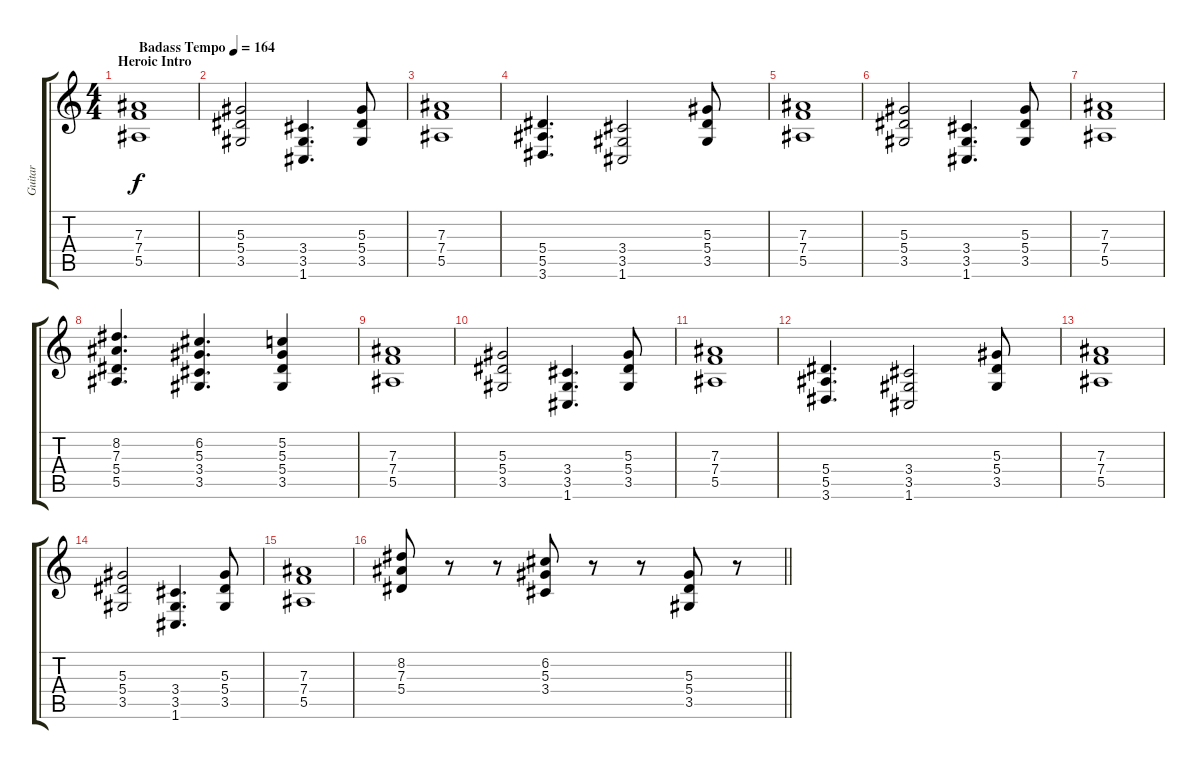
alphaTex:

\track ("Guitar" "Guitar") {instrument distortionguitar}
\staff {score tabs}
\tuning (C4 G3 Eb3 Bb2 F2 C2) {hide}
\ts (4 4)
\section ("" "Heroic Intro")
\tempo (164 "Badass Tempo")
\clef g2
\ks c
(7.3 7.4 5.5).1{dy f instrument distortionguitar} |
(5.3 5.4 3.5).2 (3.4 3.5 1.6).4{d} (5.3 5.4 3.5).8 |
(7.3 7.4 5.5).1 |
(5.4 5.5 3.6).4{d} (3.4 3.5 1.6).2 (5.3 5.4 3.5).8 |
(7.3 7.4 5.5).1 |
(5.3 5.4 3.5).2 (3.4 3.5 1.6).4{d} (5.3 5.4 3.5).8 |
(7.3 7.4 5.5).1 |
(8.2 7.3 5.4 5.5).4{d} (6.2 5.3 3.4 3.5).4{d} (5.2 5.3 5.4 3.5).4 |
(7.3 7.4 5.5).1 |
(5.3 5.4 3.5).2 (3.4 3.5 1.6).4{d} (5.3 5.4 3.5).8 |
(7.3 7.4 5.5).1 |
(5.4 5.5 3.6).4{d} (3.4 3.5 1.6).2 (5.3 5.4 3.5).8 |
(7.3 7.4 5.5).1 |
(5.3 5.4 3.5).2 (3.4 3.5 1.6).4{d} (5.3 5.4 3.5).8 |
(7.3 7.4 5.5).1 |
\barLineRight lightlight
(8.2 7.3 5.4).8 r.8 r.8 (6.2 5.3 3.4).8 r.8 r.8 (5.3 5.4 3.5).8 r.8
